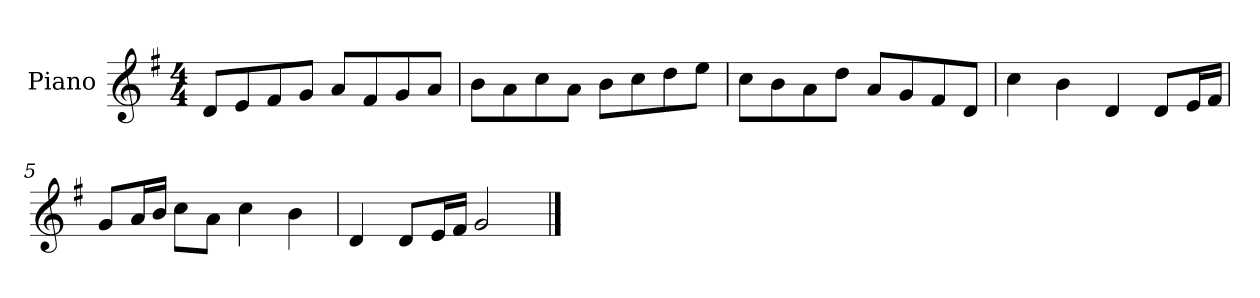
**kern
*part1
*staff1
*I"Piano
*I'P-no
*clefG2
*k[f#]
*M4/4
*MM90
=1
8d/L
8e/
8f#/
8g/J
8a/L
8f#/
8g/
8a/J
=2
8b\L
8a\
8cc\
8a\J
8b\L
8cc\
8dd\
8ee\J
=3
8cc\L
8b\
8a\
8dd\J
8a/L
8g/
8f#/
8d/J
=4
4cc\
4b\
4d/
8d/L
16e/L
16f#/JJ
=5
8g/L
16a/L
16b/JJ
8cc\L
8a\J
4cc\
4b\
!!LO:LB:g=z
=6
4d/
8d/L
16e/L
16f#/JJ
2g/
==
*-
